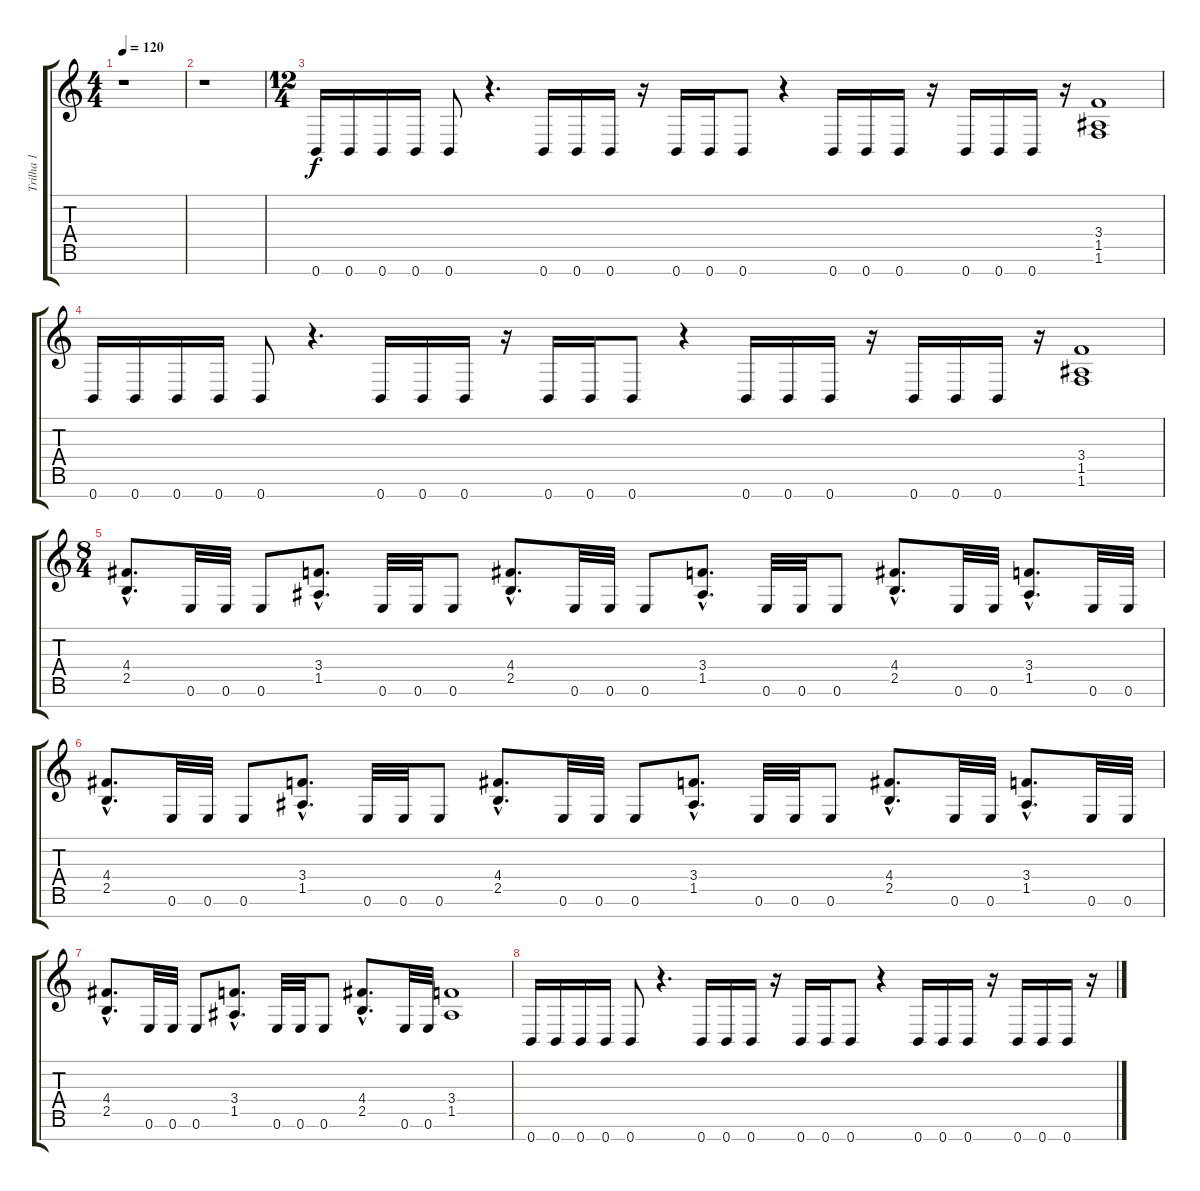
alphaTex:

\track ("Trilha 1" "Trilha 1") {instrument distortionguitar}
\staff {score tabs}
\tuning (E4 B3 G3 D3 A2 E2 B1) {hide}
\ts (4 4)
\tempo 120
\tempo 126
\tempo 120
\clef g2
\ks c
r.1{dy f instrument distortionguitar} |
r.1 |
\ts (12 4)
0.7.16 0.7.16 0.7.16 0.7.16 0.7.8 r.4{d} 0.7.16 0.7.16 0.7.16 r.16 0.7.16 0.7.16 0.7.8 r.4 0.7.16 0.7.16 0.7.16 r.16 0.7.16 0.7.16 0.7.16 r.16 (3.4 1.5 1.6).1 |
0.7.16 0.7.16 0.7.16 0.7.16 0.7.8 r.4{d} 0.7.16 0.7.16 0.7.16 r.16 0.7.16 0.7.16 0.7.8 r.4 0.7.16 0.7.16 0.7.16 r.16 0.7.16 0.7.16 0.7.16 r.16 (3.4 1.5 1.6).1 |
\ts (8 4)
(4.4{hac} 2.5{hac}).8{d} 0.6.32 0.6.32 0.6.8 (3.4{hac} 1.5{hac}).8{d} 0.6.32 0.6.32 0.6.8 (4.4{hac} 2.5{hac}).8{d} 0.6.32 0.6.32 0.6.8 (3.4{hac} 1.5{hac}).8{d} 0.6.32 0.6.32 0.6.8 (4.4{hac} 2.5{hac}).8{d} 0.6.32 0.6.32 (3.4{hac} 1.5{hac}).8{d} 0.6.32 0.6.32 |
(4.4{hac} 2.5{hac}).8{d} 0.6.32 0.6.32 0.6.8 (3.4{hac} 1.5{hac}).8{d} 0.6.32 0.6.32 0.6.8 (4.4{hac} 2.5{hac}).8{d} 0.6.32 0.6.32 0.6.8 (3.4{hac} 1.5{hac}).8{d} 0.6.32 0.6.32 0.6.8 (4.4{hac} 2.5{hac}).8{d} 0.6.32 0.6.32 (3.4{hac} 1.5{hac}).8{d} 0.6.32 0.6.32 |
(4.4{hac} 2.5{hac}).8{d} 0.6.32 0.6.32 0.6.8 (3.4{hac} 1.5{hac}).8{d} 0.6.32 0.6.32 0.6.8 (4.4{hac} 2.5{hac}).8{d} 0.6.32 0.6.32 (3.4 1.5).1 |
0.7.16 0.7.16 0.7.16 0.7.16 0.7.8 r.4{d} 0.7.16 0.7.16 0.7.16 r.16 0.7.16 0.7.16 0.7.8 r.4 0.7.16 0.7.16 0.7.16 r.16 0.7.16 0.7.16 0.7.16 r.16
